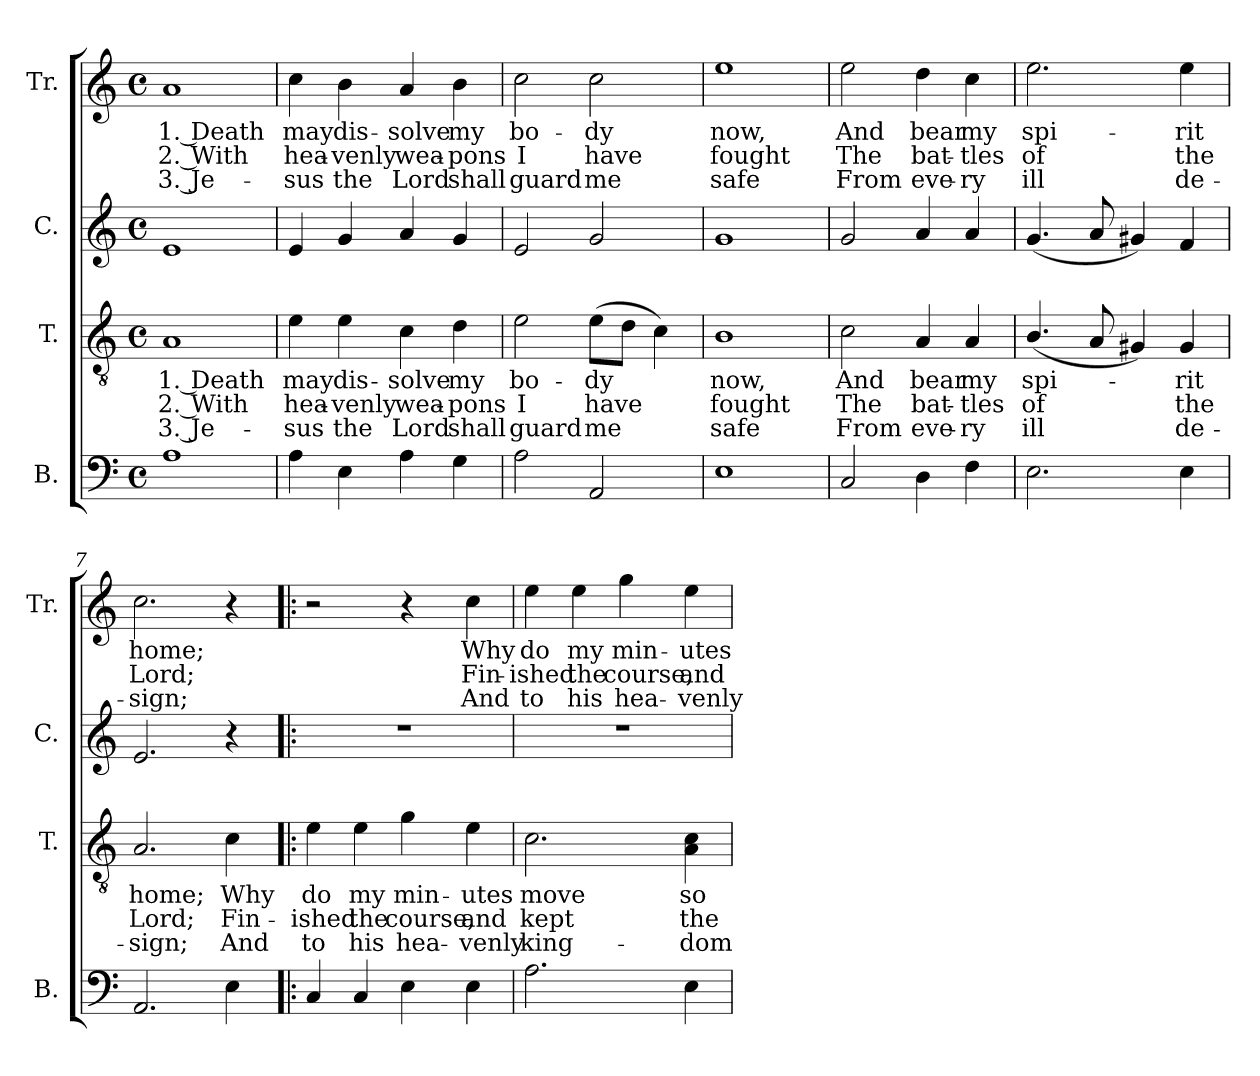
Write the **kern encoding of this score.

**kern	**kern	**text	**text	**text	**kern	**kern	**text	**text	**text
*part4	*part3	*part3	*part3	*part3	*part2	*part1	*part1	*part1	*part1
*staff4	*staff3	*staff3	*staff3	*staff3	*staff2	*staff1	*staff1	*staff1	*staff1
*I"B.	*I"T.	*	*	*	*I"C.	*I"Tr.	*	*	*
*I'B.	*I'T.	*	*	*	*I'C.	*I'Tr.	*	*	*
*clefF4	*clefGv2	*	*	*	*clefG2	*clefG2	*	*	*
*k[]	*k[]	*	*	*	*k[]	*k[]	*	*	*
*M4/4	*M4/4	*	*	*	*M4/4	*M4/4	*	*	*
*met(c)	*met(c)	*	*	*	*met(c)	*met(c)	*	*	*
*MM120	*MM120	*	*	*	*MM120	*MM120	*	*	*
=1	=1	=1	=1	=1	=1	=1	=1	=1	=1
!	!	!LO:LY:b	!LO:LY:b	!LO:LY:b	!	!	!LO:LY:b	!LO:LY:b	!LO:LY:b
1A!	1A!	1. Death	2. With	3. Je-	1e!	1a!	1. Death	2. With	3. Je-
=2	=2	=2	=2	=2	=2	=2	=2	=2	=2
!	!	!LO:LY:b	!LO:LY:b	!LO:LY:b	!	!	!LO:LY:b	!LO:LY:b	!LO:LY:b
4A!\	4e!\	may	hea-	-sus	4e!/	4cc!\	may	hea-	-sus
!	!	!LO:LY:b	!LO:LY:b	!LO:LY:b	!	!	!LO:LY:b	!LO:LY:b	!LO:LY:b
4E!\	4e!\	dis-	-venly	the	4g!/	4b!\	dis-	-venly	the
!	!	!LO:LY:b	!LO:LY:b	!LO:LY:b	!	!	!LO:LY:b	!LO:LY:b	!LO:LY:b
4A!\	4c!\	-solve	wea-	Lord	4a!/	4a!/	-solve	wea-	Lord
!	!	!LO:LY:b	!LO:LY:b	!LO:LY:b	!	!	!LO:LY:b	!LO:LY:b	!LO:LY:b
4G!\	4d!\	my	-pons	shall	4g!/	4b!\	my	-pons	shall
=3	=3	=3	=3	=3	=3	=3	=3	=3	=3
!	!	!LO:LY:b	!LO:LY:b	!LO:LY:b	!	!	!LO:LY:b	!LO:LY:b	!LO:LY:b
2A!\	2e!\	bo-	I	guard	2e!/	2cc!\	bo-	I	guard
!	!	!LO:LY:b	!LO:LY:b	!LO:LY:b	!	!	!LO:LY:b	!LO:LY:b	!LO:LY:b
2AA!/	(>8e!\L	-dy	have	me	2g!/	2cc!\	-dy	have	me
.	8d!\J	.	.	.	.	.	.	.	.
.	4c!\)	.	.	.	.	.	.	.	.
=4	=4	=4	=4	=4	=4	=4	=4	=4	=4
!	!	!LO:LY:b	!LO:LY:b	!LO:LY:b	!	!	!LO:LY:b	!LO:LY:b	!LO:LY:b
1E!	1B!	now,	fought	safe	1g!	1ee!	now,	fought	safe
=5	=5	=5	=5	=5	=5	=5	=5	=5	=5
!	!	!LO:LY:b	!LO:LY:b	!LO:LY:b	!	!	!LO:LY:b	!LO:LY:b	!LO:LY:b
2C!/	2c!\	And	The	From	2g!/	2ee!\	And	The	From
!	!	!LO:LY:b	!LO:LY:b	!LO:LY:b	!	!	!LO:LY:b	!LO:LY:b	!LO:LY:b
4D!\	4A!/	bear	bat-	eve-	4a!/	4dd!\	bear	bat-	eve-
!	!	!LO:LY:b	!LO:LY:b	!LO:LY:b	!	!	!LO:LY:b	!LO:LY:b	!LO:LY:b
4F!\	4A!/	my	-tles	-ry	4a!/	4cc!\	my	-tles	-ry
=6	=6	=6	=6	=6	=6	=6	=6	=6	=6
!	!	!LO:LY:b	!LO:LY:b	!LO:LY:b	!	!	!LO:LY:b	!LO:LY:b	!LO:LY:b
2.E!\	(<4.B!/	spi-	of	ill	(<4.g!/	2.ee!\	spi-	of	ill
.	8A!/	.	.	.	8a!/	.	.	.	.
.	4G#X!/)	.	.	.	4g#X!/)	.	.	.	.
!	!	!LO:LY:b	!LO:LY:b	!LO:LY:b	!	!	!LO:LY:b	!LO:LY:b	!LO:LY:b
4E!\	4G#!/	-rit	the	de-	4f!/	4ee!\	-rit	the	de-
=7	=7	=7	=7	=7	=7	=7	=7	=7	=7
!	!	!LO:LY:b	!LO:LY:b	!LO:LY:b	!	!	!LO:LY:b	!LO:LY:b	!LO:LY:b
2.AA!/	2.A!/	home;	Lord;	-sign;	2.e!/	2.cc!\	home;	Lord;	-sign;
!	!	!LO:LY:b	!LO:LY:b	!LO:LY:b	!	!	!	!	!
4E!\	4c!\	Why	Fin-	And	4r	4r	.	.	.
=8!|:	=8!|:	=8!|:	=8!|:	=8!|:	=8!|:	=8!|:	=8!|:	=8!|:	=8!|:
!	!	!LO:LY:b	!LO:LY:b	!LO:LY:b	!	!	!	!	!
4C!/	4e!\	do	-ished	to	1r	2r	.	.	.
!	!	!LO:LY:b	!LO:LY:b	!LO:LY:b	!	!	!	!	!
4C!/	4e!\	my	the	his	.	.	.	.	.
!	!	!LO:LY:b	!LO:LY:b	!LO:LY:b	!	!	!	!	!
4E!\	4g!\	min-	course,	hea-	.	4r	.	.	.
!	!	!LO:LY:b	!LO:LY:b	!LO:LY:b	!	!	!LO:LY:b	!LO:LY:b	!LO:LY:b
4E!\	4e!\	-utes	and	-venly	.	4cc!\	Why	Fin-	And
=9	=9	=9	=9	=9	=9	=9	=9	=9	=9
!	!	!LO:LY:b	!LO:LY:b	!LO:LY:b	!	!	!LO:LY:b	!LO:LY:b	!LO:LY:b
2.A!\	2.c!\	move	kept	king-	1r	4ee!\	do	-ished	to
!	!	!	!	!	!	!	!LO:LY:b	!LO:LY:b	!LO:LY:b
.	.	.	.	.	.	4ee!\	my	the	his
!	!	!	!	!	!	!	!LO:LY:b	!LO:LY:b	!LO:LY:b
.	.	.	.	.	.	4gg!\	min-	course,	hea-
!	!	!LO:LY:b	!LO:LY:b	!LO:LY:b	!	!	!LO:LY:b	!LO:LY:b	!LO:LY:b
4E!\	4A!\ 4c!\	so	the	-dom	.	4ee!\	-utes	and	-venly
=	=	=	=	=	=	=	=	=	=
*-	*-	*-	*-	*-	*-	*-	*-	*-	*-
